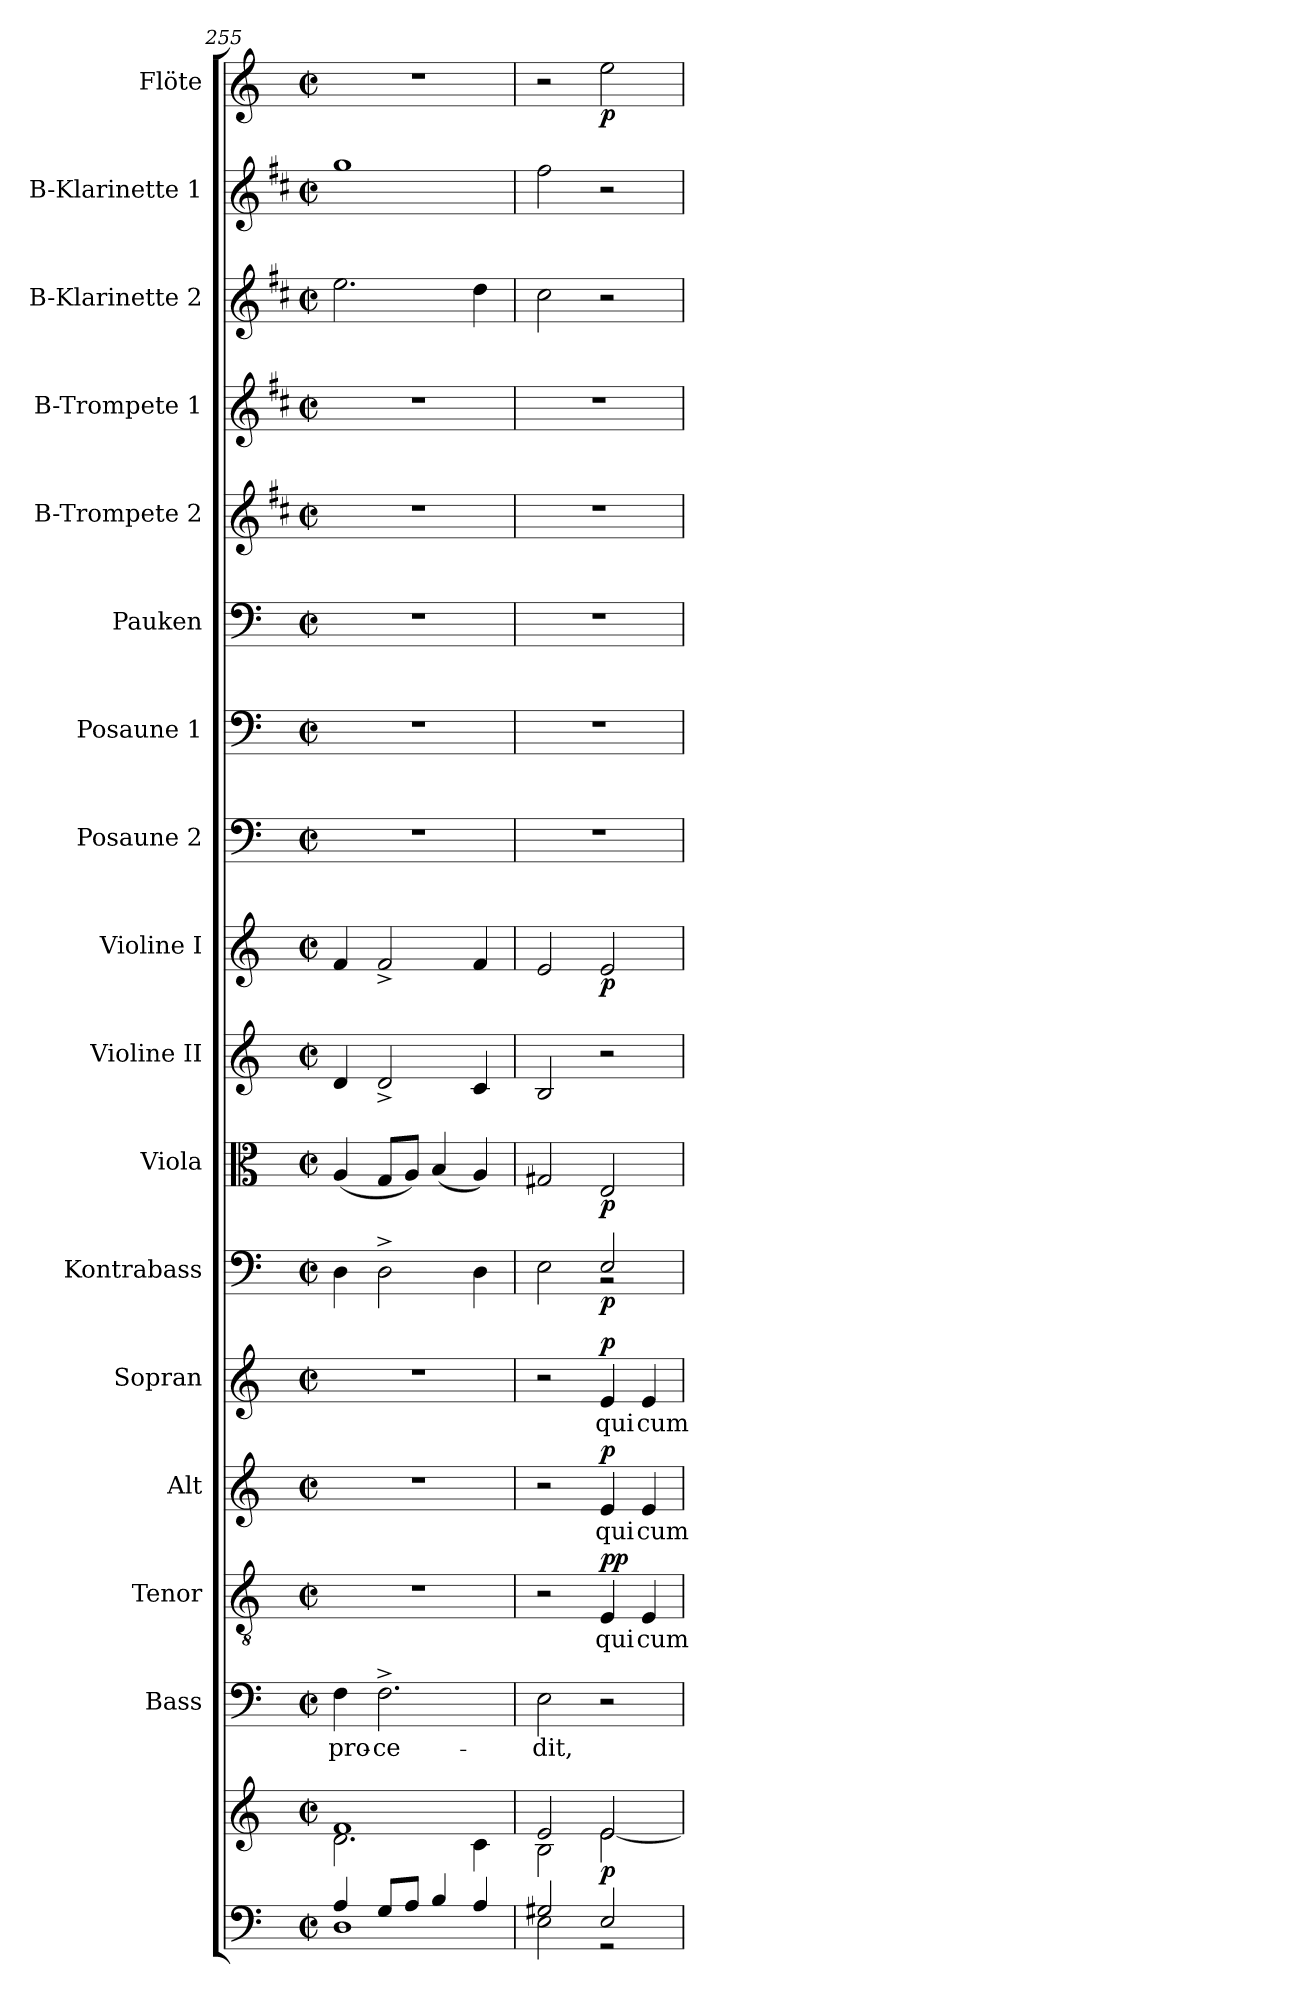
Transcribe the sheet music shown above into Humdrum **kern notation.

**kern	**kern	**dynam	**kern	**text	**kern	**text	**dynam	**kern	**text	**dynam	**kern	**text	**dynam	**kern	**dynam	**kern	**dynam	**kern	**kern	**dynam	**kern	**kern	**kern	**kern	**kern	**kern	**kern	**kern	**dynam
*part17	*part17	*part17	*part16	*part16	*part15	*part15	*part15	*part14	*part14	*part14	*part13	*part13	*part13	*part12	*part12	*part11	*part11	*part10	*part9	*part9	*part8	*part7	*part6	*part5	*part4	*part3	*part2	*part1	*part1
*staff18	*staff17	*staff17/18	*staff16	*staff16	*staff15	*staff15	*staff15	*staff14	*staff14	*staff14	*staff13	*staff13	*staff13	*staff12	*staff12	*staff11	*staff11	*staff10	*staff9	*staff9	*staff8	*staff7	*staff6	*staff5	*staff4	*staff3	*staff2	*staff1	*staff1
*	*	*	*I"Bass	*	*I"Tenor	*	*	*I"Alt	*	*	*I"Sopran	*	*	*I"Kontrabass	*	*I"Viola	*	*I"Violine II	*I"Violine I	*	*I"Posaune 2	*I"Posaune 1	*I"Pauken	*I"B-Trompete 2	*I"B-Trompete 1	*I"B-Klarinette 2	*I"B-Klarinette 1	*I"Flöte	*
*	*	*	*I'B.	*	*I'T.	*	*	*I'A.	*	*	*I'S.	*	*	*I'Kb.	*	*I'Vla.	*	*I'Vl. II	*I'Vl. I	*	*I'Pos. 2	*I'Pos. 1	*I'Pk.	*I'B Trp. 2	*I'B Trp. 1	*I'B Kl. 2	*I'B Kl. 1	*I'Fl.	*
*clefF4	*clefG2	*	*clefF4	*	*clefGv2	*	*	*clefG2	*	*	*clefG2	*	*	*clefF4	*	*clefC3	*	*clefG2	*clefG2	*	*clefF4	*clefF4	*clefF4	*clefG2	*clefG2	*clefG2	*clefG2	*clefG2	*
*	*	*	*	*	*	*	*	*	*	*	*	*	*	*ITrd7c12	*	*	*	*	*	*	*	*	*	*ITrd1c2	*ITrd1c2	*ITrd1c2	*ITrd1c2	*	*
*k[]	*k[]	*	*k[]	*	*k[]	*	*	*k[]	*	*	*k[]	*	*	*k[]	*	*k[]	*	*k[]	*k[]	*	*k[]	*k[]	*k[]	*k[]	*k[]	*k[]	*k[]	*k[]	*
*C:	*C:	*	*C:	*	*C:	*	*	*C:	*	*	*C:	*	*	*C:	*	*C:	*	*C:	*C:	*	*C:	*C:	*C:	*C:	*C:	*C:	*C:	*C:	*
*M2/2	*M2/2	*	*M2/2	*	*M2/2	*	*	*M2/2	*	*	*M2/2	*	*	*M2/2	*	*M2/2	*	*M2/2	*M2/2	*	*M2/2	*M2/2	*M2/2	*M2/2	*M2/2	*M2/2	*M2/2	*M2/2	*
*met(c|)	*met(c|)	*	*met(c|)	*	*met(c|)	*	*	*met(c|)	*	*	*met(c|)	*	*	*met(c|)	*	*met(c|)	*	*met(c|)	*met(c|)	*	*met(c|)	*met(c|)	*met(c|)	*met(c|)	*met(c|)	*met(c|)	*met(c|)	*met(c|)	*
=255	=255	=255	=255	=255	=255	=255	=255	=255	=255	=255	=255	=255	=255	=255	=255	=255	=255	=255	=255	=255	=255	=255	=255	=255	=255	=255	=255	=255	=255
*^	*^	*	*	*	*	*	*	*	*	*	*	*	*	*	*	*	*	*	*	*	*	*	*	*	*	*	*	*	*
!	!	!	!	!	!	!LO:LY:b	!	!	!	!	!	!	!	!	!	!	!	!	!	!	!	!	!	!	!	!	!	!	!	!	!
4A/	1D	1f	2.d\	.	4F\	pro-	1r	.	.	1r	.	.	1r	.	.	4DD\	.	(<4A/	.	4d/	4f/	.	1r	1r	1r	1r	1r	2.dd\	1ff	1r	.
!	!	!	!	!	!	!LO:LY:b	!	!	!	!	!	!	!	!	!	!	!	!	!	!	!	!	!	!	!	!	!	!	!	!	!
8G/L	.	.	.	.	2.F^>\	-ce-	.	.	.	.	.	.	.	.	.	2DD^>\	.	8G/L	.	2d^</	2f^</	.	.	.	.	.	.	.	.	.	.
8A/J	.	.	.	.	.	.	.	.	.	.	.	.	.	.	.	.	.	8A/J)	.	.	.	.	.	.	.	.	.	.	.	.	.
4B/	.	.	.	.	.	.	.	.	.	.	.	.	.	.	.	.	.	(<4B/	.	.	.	.	.	.	.	.	.	.	.	.	.
4A/	.	.	4c\	.	.	.	.	.	.	.	.	.	.	.	.	4DD\	.	4A/)	.	4c/	4f/	.	.	.	.	.	.	4cc\	.	.	.
=256	=256	=256	=256	=256	=256	=256	=256	=256	=256	=256	=256	=256	=256	=256	=256	=256	=256	=256	=256	=256	=256	=256	=256	=256	=256	=256	=256	=256	=256	=256	=256
!	!	!	!	!	!	!LO:LY:b	!	!	!	!	!	!	!	!	!	!	!	!	!	!	!	!	!	!	!	!	!	!	!	!	!
*	*	*	*	*	*	*	*	*	*	*	*	*	*	*	*	*^	*	*	*	*	*	*	*	*	*	*	*	*	*	*	*
2G#X/	2E\	2e/	2B\	.	2E\	-dit,	2r	.	.	2r	.	.	2r	.	.	2ryy	2EE\	.	2G#X/	.	2B/	2e/	.	1r	1r	1r	1r	1r	2b\	2ee\	2r	.
!	!	!	!	!LO:DY:b	!	!	!	!LO:LY:b	!LO:DY:a	!	!LO:LY:b	!LO:DY:a	!	!LO:LY:b	!LO:DY:a	!	!	!LO:DY:b	!	!LO:DY:b	!	!	!LO:DY:b	!	!	!	!	!	!	!	!	!LO:DY:b
2E/	2rAA	2e/	[<2e\	p	2r	.	4E/	qui	pp	4e/	qui	p	4e/	qui	p	2EE/	2rBB	p	2E/	p	2r	2e/	p	.	.	.	.	.	2r	2r	2ee\	p
!	!	!	!	!	!	!	!	!LO:LY:b	!	!	!LO:LY:b	!	!	!LO:LY:b	!	!	!	!	!	!	!	!	!	!	!	!	!	!	!	!	!	!
.	.	.	.	.	.	.	4E/	cum	.	4e/	cum	.	4e/	cum	.	.	.	.	.	.	.	.	.	.	.	.	.	.	.	.	.	.
*v	*v	*	*	*	*	*	*	*	*	*	*	*	*	*	*	*v	*v	*	*	*	*	*	*	*	*	*	*	*	*	*	*	*
*	*v	*v	*	*	*	*	*	*	*	*	*	*	*	*	*	*	*	*	*	*	*	*	*	*	*	*	*	*	*	*
=	=	=	=	=	=	=	=	=	=	=	=	=	=	=	=	=	=	=	=	=	=	=	=	=	=	=	=	=	=
*-	*-	*-	*-	*-	*-	*-	*-	*-	*-	*-	*-	*-	*-	*-	*-	*-	*-	*-	*-	*-	*-	*-	*-	*-	*-	*-	*-	*-	*-
